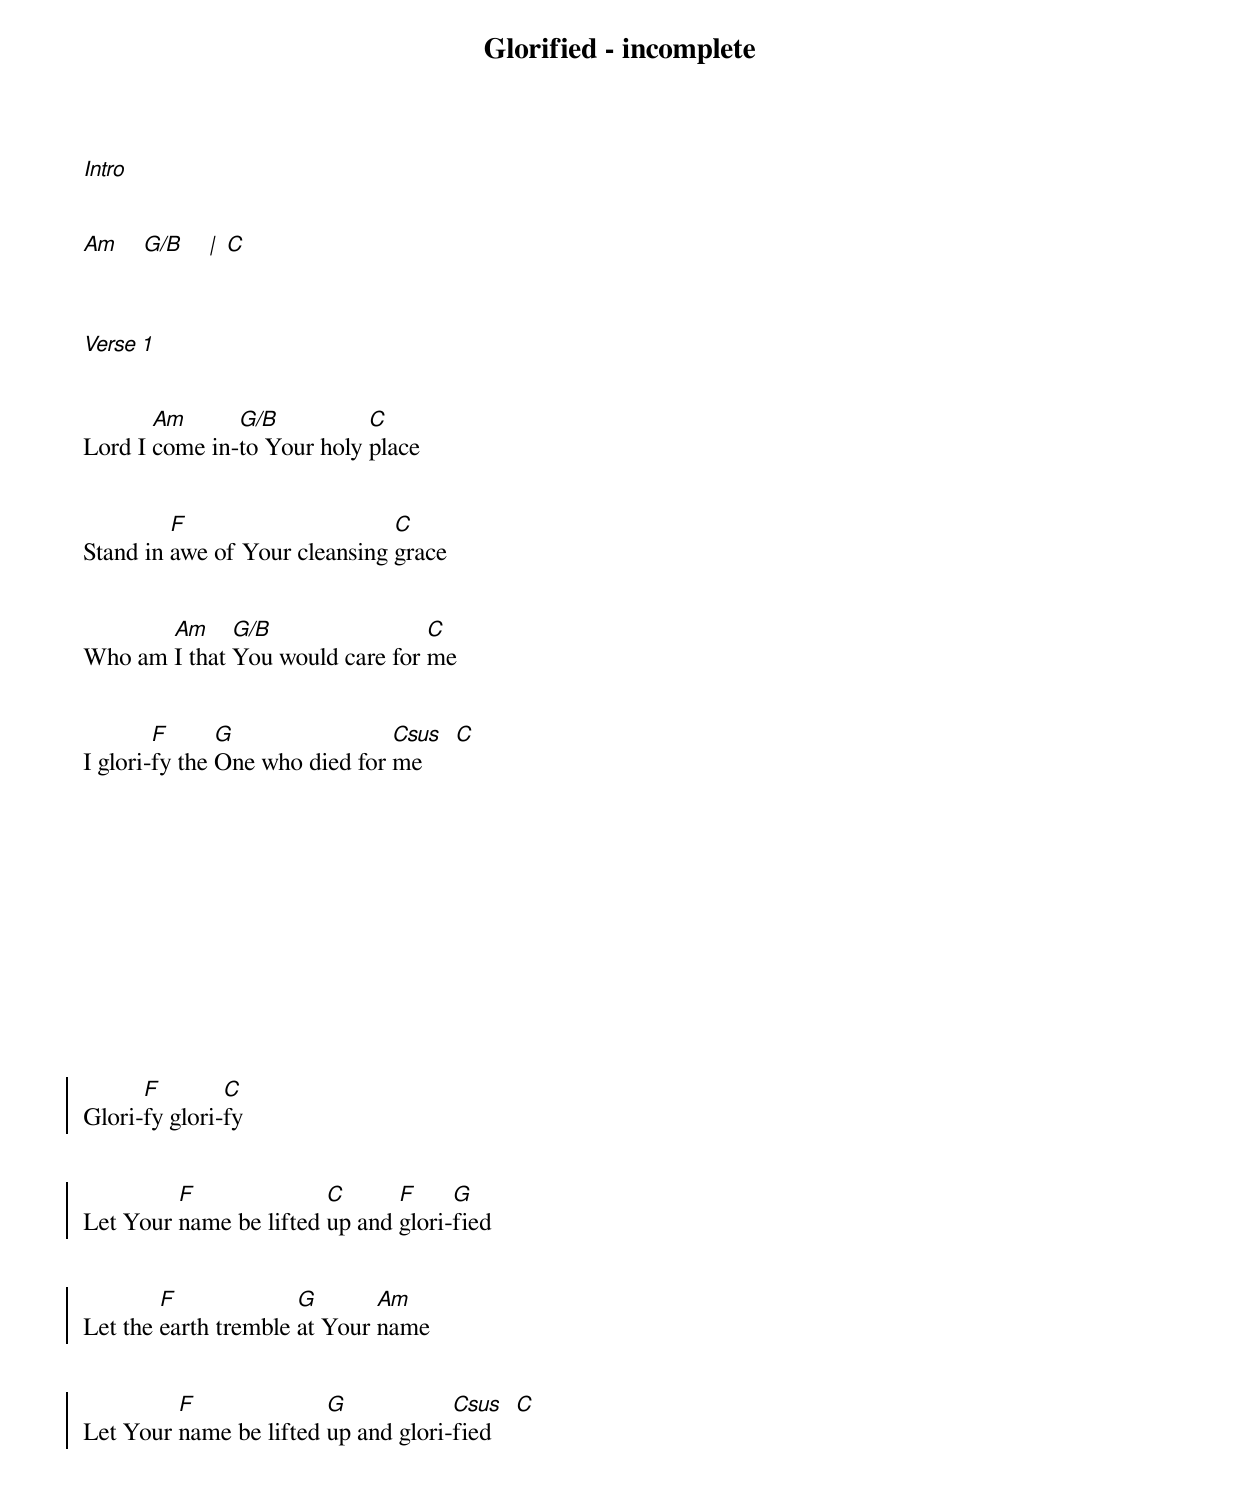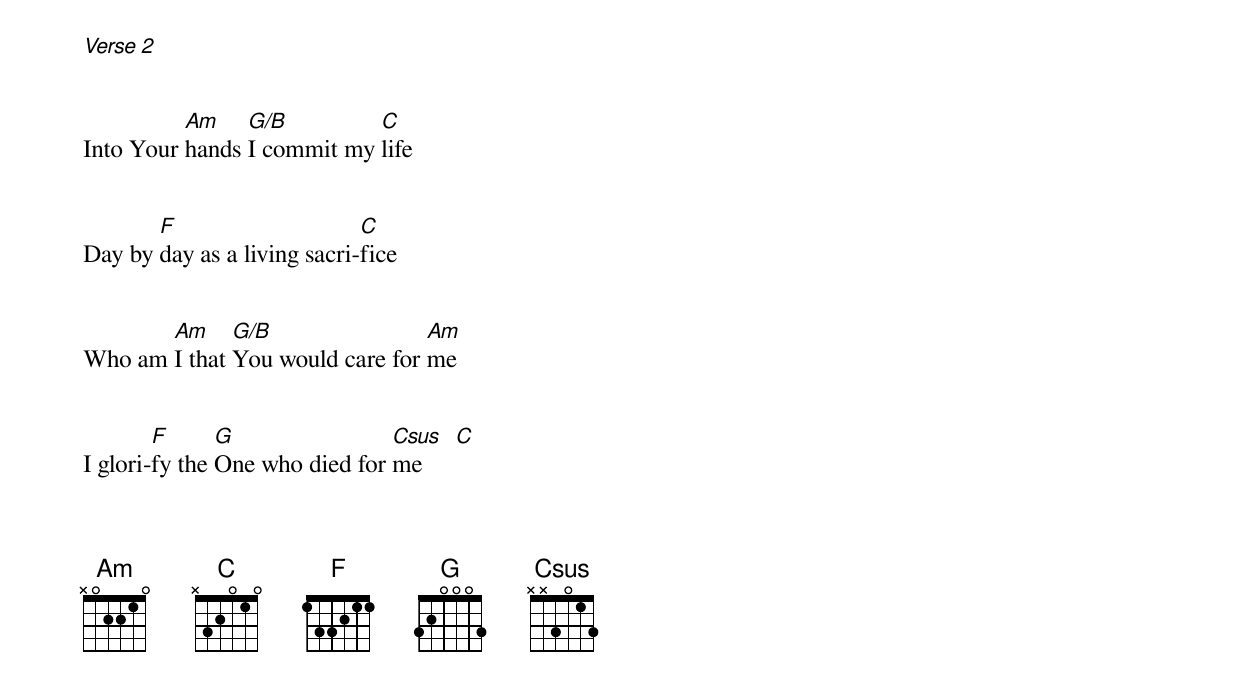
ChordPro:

{title:Glorified - incomplete}
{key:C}



[Intro]


[Am] [ ] [G/B] [ ] [|] [C]



[Verse 1]


Lord I [Am]come in-[G/B]to Your holy [C]place


Stand in [F]awe of Your cleansing [C]grace


Who am [Am]I that [G/B]You would care for [C]me


I glori-[F]fy the [G]One who died for [Csus]me[ ][C]










{soc}


Glori-[F]fy glori-[C]fy


Let Your [F]name be lifted [C]up and [F]glori-[G]fied


Let the [F]earth tremble [G]at Your [Am]name


Let Your [F]name be lifted [G]up and glori-[Csus]fied[ ][C]


{eoc}












[Verse 2]


Into Your [Am]hands [G/B]I commit my [C]life


Day by [F]day as a living sacri-[C]fice


Who am [Am]I that [G/B]You would care for [Am]me


I glori-[F]fy the [G]One who died for [Csus]me[ ][C]



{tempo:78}
